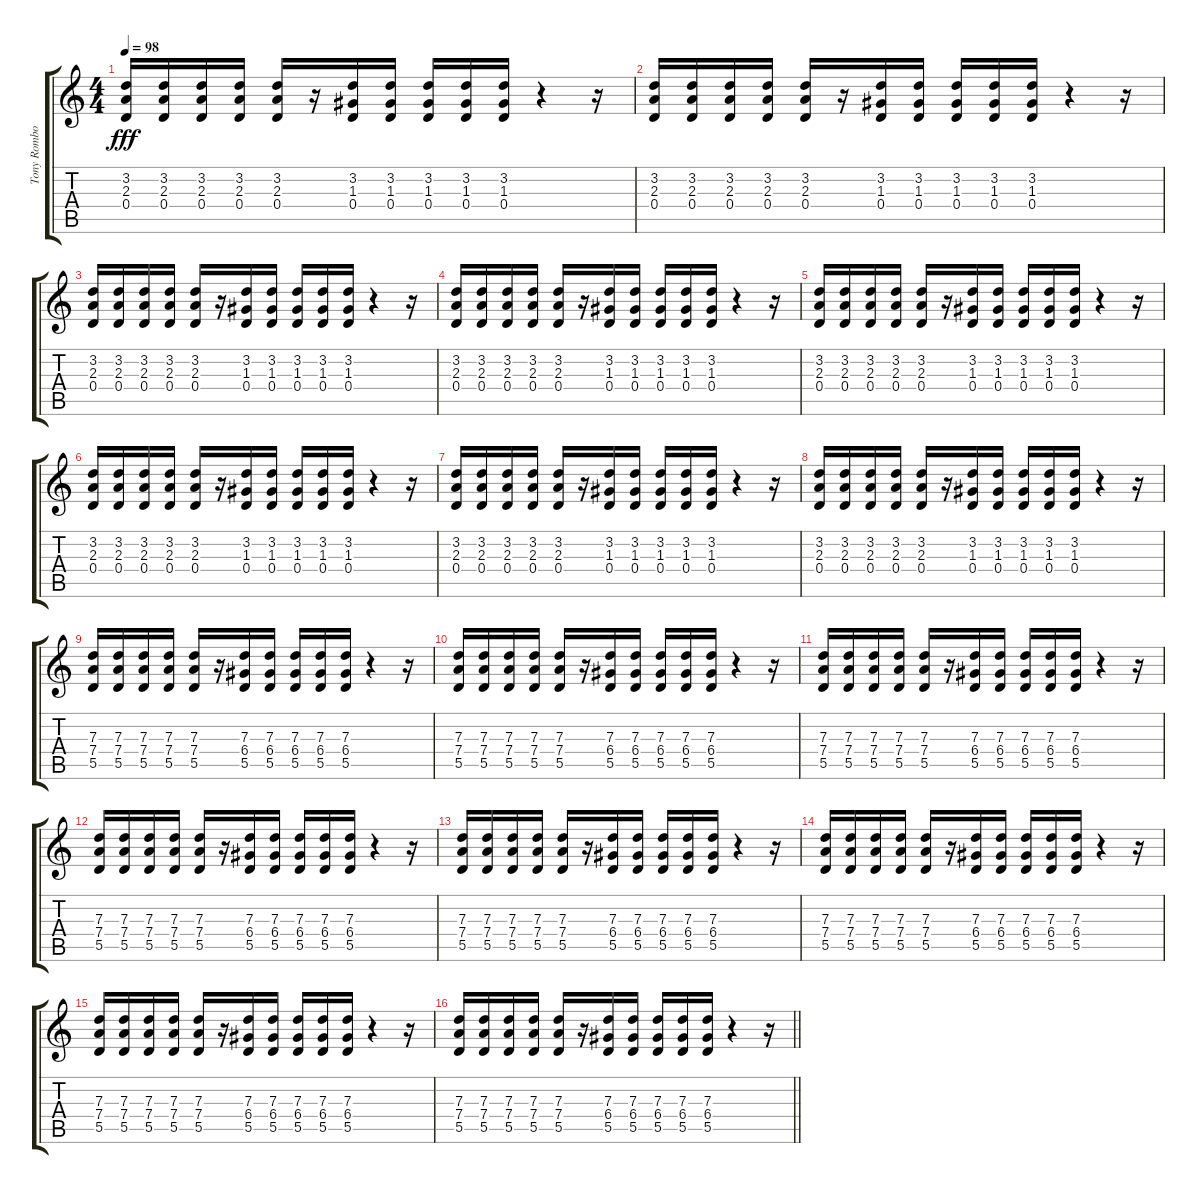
\track ("Tony Rombola - Disto Guitar" "Tony Rombo") {instrument distortionguitar}
\staff {score tabs}
\tuning (E4 B3 G3 D3 A2 D2) {hide}
\ts (4 4)
\tempo 98
\clef g2
\ks c
(3.2 2.3 0.4).16{dy fff} (3.2 2.3 0.4).16 (3.2 2.3 0.4).16 (3.2 2.3 0.4).16 (3.2 2.3 0.4).16 r.16 (3.2 1.3 0.4).16 (3.2 1.3 0.4).16 (3.2 1.3 0.4).16 (3.2 1.3 0.4).16 (3.2 1.3 0.4).16 r.4 r.16 |
(3.2 2.3 0.4).16 (3.2 2.3 0.4).16 (3.2 2.3 0.4).16 (3.2 2.3 0.4).16 (3.2 2.3 0.4).16 r.16 (3.2 1.3 0.4).16 (3.2 1.3 0.4).16 (3.2 1.3 0.4).16 (3.2 1.3 0.4).16 (3.2 1.3 0.4).16 r.4 r.16 |
(3.2 2.3 0.4).16 (3.2 2.3 0.4).16 (3.2 2.3 0.4).16 (3.2 2.3 0.4).16 (3.2 2.3 0.4).16 r.16 (3.2 1.3 0.4).16 (3.2 1.3 0.4).16 (3.2 1.3 0.4).16 (3.2 1.3 0.4).16 (3.2 1.3 0.4).16 r.4 r.16 |
(3.2 2.3 0.4).16 (3.2 2.3 0.4).16 (3.2 2.3 0.4).16 (3.2 2.3 0.4).16 (3.2 2.3 0.4).16 r.16 (3.2 1.3 0.4).16 (3.2 1.3 0.4).16 (3.2 1.3 0.4).16 (3.2 1.3 0.4).16 (3.2 1.3 0.4).16 r.4 r.16 |
(3.2 2.3 0.4).16 (3.2 2.3 0.4).16 (3.2 2.3 0.4).16 (3.2 2.3 0.4).16 (3.2 2.3 0.4).16 r.16 (3.2 1.3 0.4).16 (3.2 1.3 0.4).16 (3.2 1.3 0.4).16 (3.2 1.3 0.4).16 (3.2 1.3 0.4).16 r.4 r.16 |
(3.2 2.3 0.4).16 (3.2 2.3 0.4).16 (3.2 2.3 0.4).16 (3.2 2.3 0.4).16 (3.2 2.3 0.4).16 r.16 (3.2 1.3 0.4).16 (3.2 1.3 0.4).16 (3.2 1.3 0.4).16 (3.2 1.3 0.4).16 (3.2 1.3 0.4).16 r.4 r.16 |
(3.2 2.3 0.4).16 (3.2 2.3 0.4).16 (3.2 2.3 0.4).16 (3.2 2.3 0.4).16 (3.2 2.3 0.4).16 r.16 (3.2 1.3 0.4).16 (3.2 1.3 0.4).16 (3.2 1.3 0.4).16 (3.2 1.3 0.4).16 (3.2 1.3 0.4).16 r.4 r.16 |
(3.2 2.3 0.4).16 (3.2 2.3 0.4).16 (3.2 2.3 0.4).16 (3.2 2.3 0.4).16 (3.2 2.3 0.4).16 r.16 (3.2 1.3 0.4).16 (3.2 1.3 0.4).16 (3.2 1.3 0.4).16 (3.2 1.3 0.4).16 (3.2 1.3 0.4).16 r.4 r.16 |
(7.3 7.4 5.5).16 (7.3 7.4 5.5).16 (7.3 7.4 5.5).16 (7.3 7.4 5.5).16 (7.3 7.4 5.5).16 r.16 (7.3 6.4 5.5).16 (7.3 6.4 5.5).16 (7.3 6.4 5.5).16 (7.3 6.4 5.5).16 (7.3 6.4 5.5).16 r.4 r.16 |
(7.3 7.4 5.5).16 (7.3 7.4 5.5).16 (7.3 7.4 5.5).16 (7.3 7.4 5.5).16 (7.3 7.4 5.5).16 r.16 (7.3 6.4 5.5).16 (7.3 6.4 5.5).16 (7.3 6.4 5.5).16 (7.3 6.4 5.5).16 (7.3 6.4 5.5).16 r.4 r.16 |
(7.3 7.4 5.5).16 (7.3 7.4 5.5).16 (7.3 7.4 5.5).16 (7.3 7.4 5.5).16 (7.3 7.4 5.5).16 r.16 (7.3 6.4 5.5).16 (7.3 6.4 5.5).16 (7.3 6.4 5.5).16 (7.3 6.4 5.5).16 (7.3 6.4 5.5).16 r.4 r.16 |
(7.3 7.4 5.5).16 (7.3 7.4 5.5).16 (7.3 7.4 5.5).16 (7.3 7.4 5.5).16 (7.3 7.4 5.5).16 r.16 (7.3 6.4 5.5).16 (7.3 6.4 5.5).16 (7.3 6.4 5.5).16 (7.3 6.4 5.5).16 (7.3 6.4 5.5).16 r.4 r.16 |
(7.3 7.4 5.5).16 (7.3 7.4 5.5).16 (7.3 7.4 5.5).16 (7.3 7.4 5.5).16 (7.3 7.4 5.5).16 r.16 (7.3 6.4 5.5).16 (7.3 6.4 5.5).16 (7.3 6.4 5.5).16 (7.3 6.4 5.5).16 (7.3 6.4 5.5).16 r.4 r.16 |
(7.3 7.4 5.5).16 (7.3 7.4 5.5).16 (7.3 7.4 5.5).16 (7.3 7.4 5.5).16 (7.3 7.4 5.5).16 r.16 (7.3 6.4 5.5).16 (7.3 6.4 5.5).16 (7.3 6.4 5.5).16 (7.3 6.4 5.5).16 (7.3 6.4 5.5).16 r.4 r.16 |
(7.3 7.4 5.5).16 (7.3 7.4 5.5).16 (7.3 7.4 5.5).16 (7.3 7.4 5.5).16 (7.3 7.4 5.5).16 r.16 (7.3 6.4 5.5).16 (7.3 6.4 5.5).16 (7.3 6.4 5.5).16 (7.3 6.4 5.5).16 (7.3 6.4 5.5).16 r.4 r.16 |
\barLineRight lightlight
(7.3 7.4 5.5).16 (7.3 7.4 5.5).16 (7.3 7.4 5.5).16 (7.3 7.4 5.5).16 (7.3 7.4 5.5).16 r.16 (7.3 6.4 5.5).16 (7.3 6.4 5.5).16 (7.3 6.4 5.5).16 (7.3 6.4 5.5).16 (7.3 6.4 5.5).16 r.4 r.16
